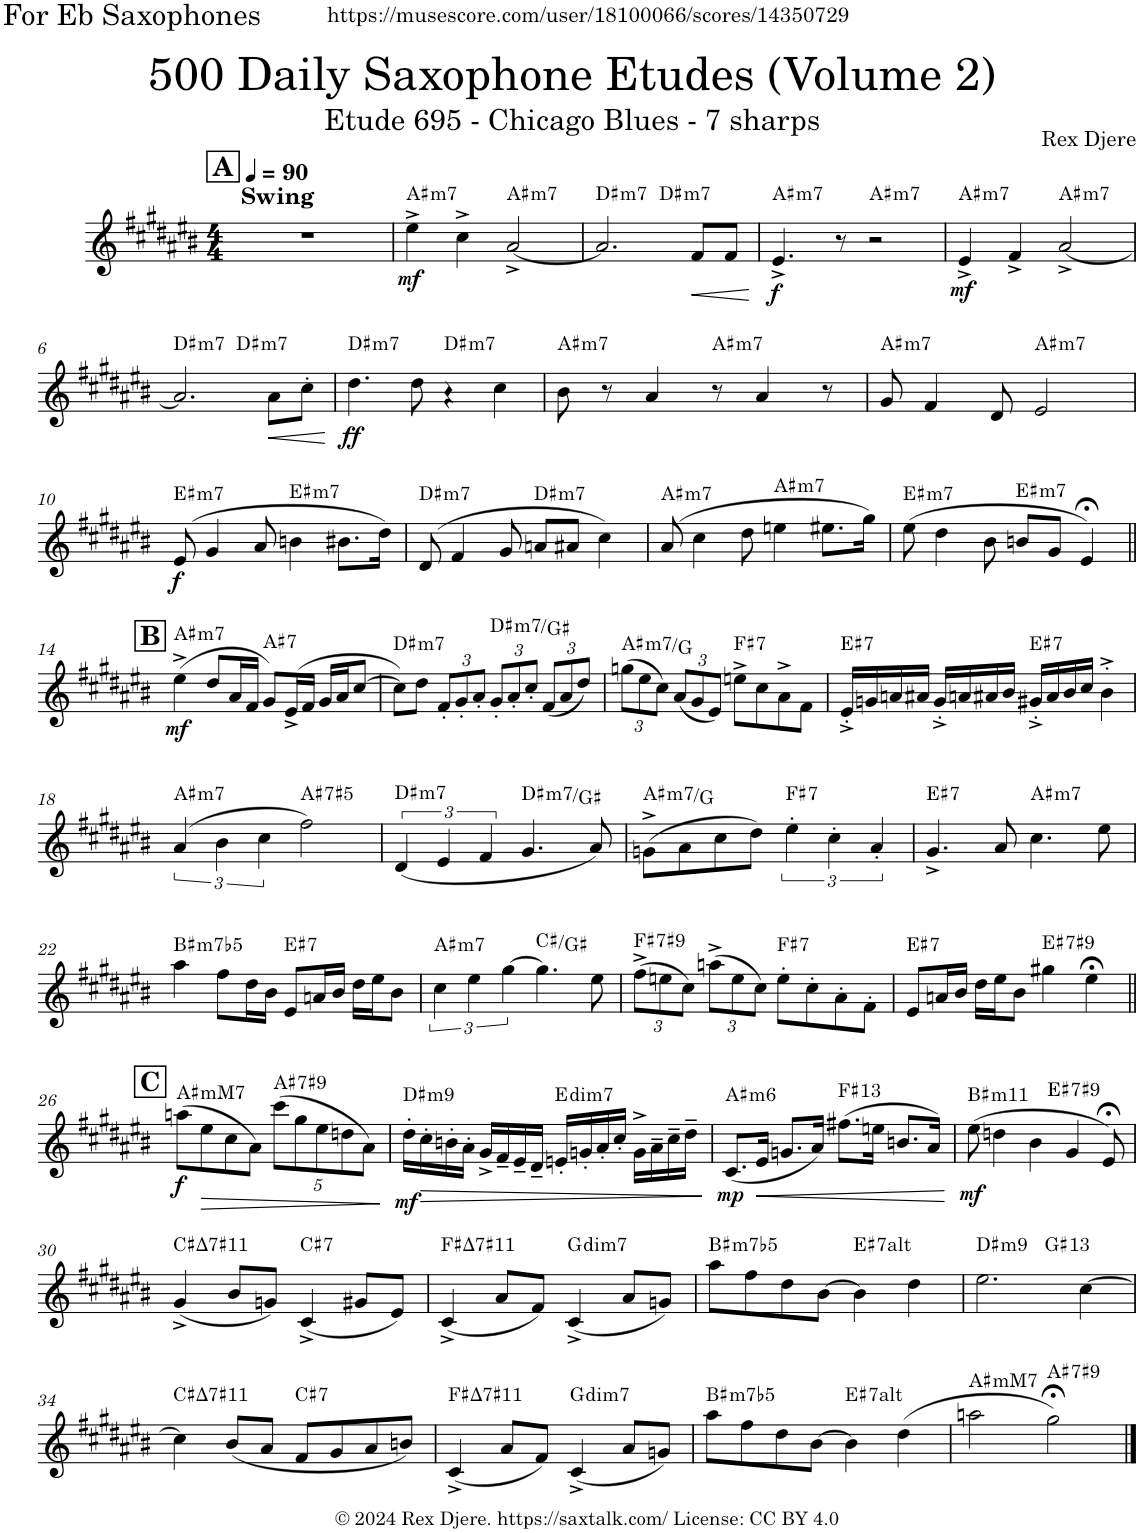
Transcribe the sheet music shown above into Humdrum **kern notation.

**kern	**dynam	**harte
*part1	*part1	*part1
*staff1	*staff1	*
*I"Alto Saxophone	*	*
*I'A. Sax.	*	*
*clefG2	*	*
*Trd5c9	*	*
*k[f#c#g#d#a#e#b#]	*	*
*M4/4	*	*
*MM90	*	*
!!LO:REH:place=s1:a:B:cj:fs=14:t=A
=1	=1	=1
!LO:TX:a:B:t=Swing	!	!
1r	.	.
=2	=2	=2
!	!LO:DY:b	!LO:H:kt=m7
4ee#^\	mf	A#:min7
4cc#^\	.	.
!	!	!LO:H:kt=m7
[2a#^/	.	A#:min7
=3	=3	=3
!	!	!LO:H:kt=m7
*^	*	*
2.a#/]	2ryy	.	D#:min7
!	!	!	!LO:H:kt=m7
.	2ryy	.	D#:min7
!	!	!LO:HP:b	!
8f#/L	.	<	.
8f#/J	.	.	.
.	.	[	.
=4	=4	=4	=4
!	!	!LO:DY:b	!LO:H:kt=m7
*v	*v	*	*
4.e#^/	f	A#:min7
8r	.	.
!	!	!LO:H:kt=m7
2r	.	A#:min7
=5	=5	=5
!	!LO:DY:b	!LO:H:kt=m7
4e#^/	mf	A#:min7
4f#^/	.	.
!	!	!LO:H:kt=m7
[2a#^/	.	A#:min7
!!LO:LB:g=z
=6	=6	=6
!	!	!LO:H:kt=m7
*^	*	*
2.a#/]	2ryy	.	D#:min7
!	!	!	!LO:H:kt=m7
.	2ryy	.	D#:min7
!	!	!LO:HP:b	!
8a#\L	.	<	.
8cc#'\J	.	.	.
.	.	[	.
=7	=7	=7	=7
!	!	!LO:DY:b	!LO:H:kt=m7
*v	*v	*	*
4.dd#\	ff	D#:min7
8dd#\	.	.
!	!	!LO:H:kt=m7
4ra	.	D#:min7
4cc#\	.	.
=8	=8	=8
!	!	!LO:H:kt=m7
8b#\	.	A#:min7
8r	.	.
4a#/	.	.
!	!	!LO:H:kt=m7
8r	.	A#:min7
4a#/	.	.
8r	.	.
=9	=9	=9
!	!	!LO:H:kt=m7
8g#/	.	A#:min7
4f#/	.	.
8d#/	.	.
!	!	!LO:H:kt=m7
2e#/	.	A#:min7
!!LO:LB:g=z
=10	=10	=10
!	!LO:DY:b	!LO:H:kt=m7
(8e#/	f	E#:min7
4g#/	.	.
8a#/	.	.
!	!	!LO:H:kt=m7
4bn\	.	E#:min7
8.b#X\L	.	.
16dd#\Jk)	.	.
=11	=11	=11
!	!	!LO:H:kt=m7
(8d#/	.	D#:min7
4f#/	.	.
8g#/	.	.
!	!	!LO:H:kt=m7
8an/L	.	D#:min7
8a#X/J	.	.
4cc#\)	.	.
=12	=12	=12
!	!	!LO:H:kt=m7
(8a#/	.	A#:min7
4cc#\	.	.
8dd#\	.	.
!	!	!LO:H:kt=m7
4een\	.	A#:min7
8.ee#X\L	.	.
16gg#\Jk)	.	.
=13	=13	=13
!	!	!LO:H:kt=m7
(8ee#\	.	E#:min7
4dd#\	.	.
8b#\	.	.
!	!	!LO:H:kt=m7
8bn/L	.	E#:min7
8g#/J	.	.
4e#;</)	.	.
!!LO:LB:g=z
!!LO:REH:place=s1:a:B:cj:fs=14:t=B
=14||	=14||	=14||
!	!LO:DY:b	!LO:H:kt=m7
(4ee#^\	mf	A#:min7
8dd#/L	.	.
16a#/L	.	.
16f#/JJ	.	.
!	!	!LO:H:kt=7
8g#/L)	.	A#:7
(16e#^/L	.	.
16f#/JJ	.	.
16g#/LL	.	.
16a#/J	.	.
[8cc#/J	.	.
=15	=15	=15
!	!	!LO:H:kt=m7
8cc#\L])	.	D#:min7
8dd#\J	.	.
*Xbrackettup	*	*
12f#'/L	.	.
12g#'/	.	.
12a#'/J	.	.
!	!	!LO:H:kt=m7
12g#'/L	.	D#:min7/4
12a#'/	.	.
12cc#'/J	.	.
(12f#/L	.	.
12a#/	.	.
12dd#/J)	.	.
=16	=16	=16
!	!	!LO:H:kt=m7
(12ggn\L	.	A#:min7/bb7
12ee#\	.	.
12cc#\J)	.	.
(12a#/L	.	.
12g#/	.	.
12e#/J)	.	.
!	!	!LO:H:kt=7
8een^\L	.	F#:7
8cc#\	.	.
8a#^\	.	.
8f#\J	.	.
=17	=17	=17
!	!	!LO:H:kt=7
16e#^'/LL	.	E#:7
16gn/	.	.
16an/	.	.
16a#X/JJ	.	.
16g^'/LL	.	.
16an/	.	.
16a#X/	.	.
16b#/JJ	.	.
!	!	!LO:H:kt=7
16g#X^'/LL	.	E#:7
16a#/	.	.
16b#/	.	.
16cc#/JJ	.	.
4b#^'\	.	.
!!LO:LB:g=z
=18	=18	=18
*k[f#c#g#d#a#e#b#]	*	*
*brackettup	*	*
!	!	!LO:H:kt=m7
(6a#/	.	A#:min7
6b#\	.	.
6cc#\	.	.
!	!	!LO:H:kt=7
2ff#\)	.	A#:(3,#5,b7)
=19	=19	=19
!	!	!LO:H:kt=m7
(<6d#/	.	D#:min7
6e#/	.	.
6f#/	.	.
!	!	!LO:H:kt=m7
4.g#/	.	D#:min7/4
8a#/)	.	.
=20	=20	=20
!	!	!LO:H:kt=m7
(8gn^\L	.	A#:min7/bb7
8a#\	.	.
8cc#\	.	.
8dd#\J)	.	.
!	!	!LO:H:kt=7
6ee#'\	.	F#:7
6cc#'\	.	.
6a#'/	.	.
=21	=21	=21
!	!	!LO:H:kt=7
4.g#^/	.	E#:7
8a#/	.	.
!	!	!LO:H:kt=m7
4.cc#\	.	A#:min7
8ee#\	.	.
!!LO:LB:g=z
=22	=22	=22
!	!	!LO:H:kt=m7b5
4aa#\	.	B#:hdim7
8ff#\L	.	.
16dd#\L	.	.
16b#\JJ	.	.
!	!	!LO:H:kt=7
8e#/L	.	E#:7
16an/L	.	.
16b#/JJ	.	.
16dd#\LL	.	.
16ee#\J	.	.
8b#\J	.	.
=23	=23	=23
!	!	!LO:H:kt=m7
6cc#\	.	A#:min7
6ee#\	.	.
[6gg#\	.	.
4.gg#\]	.	C#:maj/5
8ee#\	.	.
=24	=24	=24
*Xbrackettup	*	*
!	!	!LO:H:kt=7
(12ff#^\L	.	F#:7(#9)
12een\	.	.
12cc#\J)	.	.
(12aan^\L	.	.
12ee\	.	.
12cc#\J)	.	.
!	!	!LO:H:kt=7
8ee'\L	.	F#:7
8cc#'\	.	.
8a#'\	.	.
8f#'\J	.	.
=25	=25	=25
!	!	!LO:H:kt=7
8e#/L	.	E#:7
16an/L	.	.
16b#/JJ	.	.
16dd#\LL	.	.
16ee#\J	.	.
8b#\J	.	.
!	!	!LO:H:kt=7
4gg#X\	.	E#:7(#9)
4ee#;<\	.	.
!!LO:LB:g=z
!!LO:REH:place=s1:a:B:cj:fs=14:t=C
=26||	=26||	=26||
!	!LO:DY:b	!LO:H:kt=mM7
(8aan\L	f	A#:minmaj7
!	!LO:HP:b	!
8ee#\	>	.
8cc#\	.	.
8a#\J)	.	.
!	!	!LO:H:kt=7
(10ccc#\L	.	A#:7(#9)
10gg#\	.	.
10ee#\	.	.
10ddn\	.	.
10a#\J)	.	.
.	]	.
=27	=27	=27
!	!LO:DY:b	!LO:H:kt=m9
16dd#'\LL	mf	D#:min9
!	!LO:HP:b	!
16cc#'\	>	.
16bn'\	.	.
16a#'\JJ	.	.
16g#^/LL	.	.
16f#~/	.	.
16e#~/	.	.
16d#~/JJ	.	.
!	!	!LO:H:kt=dim7
16en'/LL	.	E:dim7
16gn'/	.	.
16a#'/	.	.
16cc#'/JJ	.	.
16g^\LL	.	.
16a#~\	.	.
16cc#~\	.	.
16dd#~\JJ	.	.
.	]	.
=28	=28	=28
!	!LO:DY:b	!LO:H:kt=m6
(8.c#/L	mp	A#:min6
!	!LO:HP:b	!
16e#/Jk	<	.
8.gn/L	.	.
16a#/Jk)	.	.
!	!	!LO:H:kt=13
(8.ff#X\L	.	F#:9(11,13)
16een\Jk	.	.
8.bn/L	.	.
16a#/Jk)	.	.
.	[	.
=29	=29	=29
!	!LO:DY:b	!LO:H:kt=m11
*^	*	*
(8ee#\	2ryy	mf	B#:min9(11)
4ddn\	.	.	.
4b#\	.	.	.
!	!	!	!LO:H:kt=7
.	2ryy	.	E#:7(#9)
4g#/	.	.	.
8e#;</)	.	.	.
!!LO:LB:g=z	!!
=30	=30	=30	=30
!	!	!	!LO:H:kt=7
*v	*v	*	*
(4g#^/	.	C#:maj7(#11)
8b#/L	.	.
8gn/J)	.	.
!	!	!LO:H:kt=7
(4c#^/	.	C#:7
8g#X/L	.	.
8e#/J)	.	.
=31	=31	=31
!	!	!LO:H:kt=7
(4c#^/	.	F#:maj7(#11)
8a#/L	.	.
8f#/J)	.	.
!	!	!LO:H:kt=dim7
(4c#^/	.	G:dim7
8a#/L	.	.
8gn/J)	.	.
=32	=32	=32
!	!	!LO:H:kt=m7b5
8aa#\L	.	B#:hdim7
8ff#\	.	.
8dd#\	.	.
[8b#\J	.	.
!	!	!LO:H:kt=7
4b#\]	.	E#:(3,b5,#5,b7,b9,#9)
4dd#\	.	.
=33	=33	=33
!	!	!LO:H:kt=m9
*^	*	*
2.ee#\	2ryy	.	D#:min9
!	!	!	!LO:H:kt=13
.	2ryy	.	G#:9(11,13)
[4cc#\	.	.	.
!!LO:LB:g=z	!!
=34	=34	=34	=34
!	!	!	!LO:H:kt=7
*v	*v	*	*
4cc#\]	.	C#:maj7(#11)
(8b#/L	.	.
8a#/J	.	.
!	!	!LO:H:kt=7
8f#/L	.	C#:7
8g#/	.	.
8a#/	.	.
8bn/J)	.	.
=35	=35	=35
!	!	!LO:H:kt=7
(4c#^/	.	F#:maj7(#11)
8a#/L	.	.
8f#/J)	.	.
!	!	!LO:H:kt=dim7
(4c#^/	.	G:dim7
8a#/L	.	.
8gn/J)	.	.
=36	=36	=36
!	!	!LO:H:kt=m7b5
8aa#\L	.	B#:hdim7
8ff#\	.	.
8dd#\	.	.
[8b#\J	.	.
!	!	!LO:H:kt=7
4b#\]	.	E#:(3,b5,#5,b7,b9,#9)
(4dd#\	.	.
=37	=37	=37
!	!	!LO:H:kt=mM7
2aan\	.	A#:minmaj7
!	!	!LO:H:kt=7
2gg#;<\)	.	A#:7(#9)
==	==	==
*-	*-	*-
